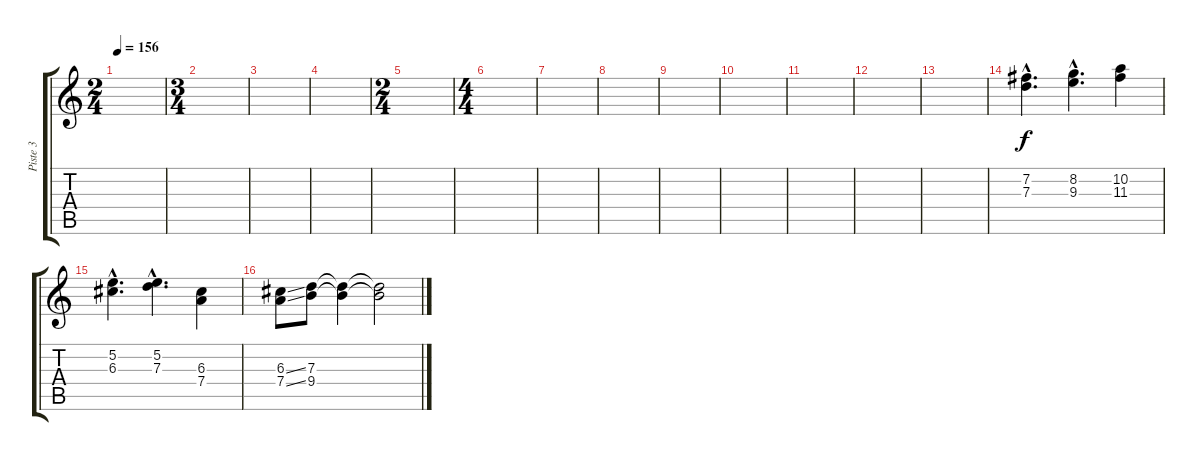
\track ("Piste 3" "Piste 3") {instrument overdrivenguitar}
\staff {score tabs}
\tuning (E4 B3 G3 D3 A2 E2) {hide}
\ts (2 4)
\tempo 156
\clef g2
\ks c
|
\ts (3 4)
|
|
|
\ts (2 4)
|
\ts (4 4)
|
|
|
|
|
|
|
|
(7.2{hac} 7.3{hac}).4{d} (8.2{hac} 9.3{hac}).4{d} (10.2 11.3).4 |
(5.2{hac} 6.3{hac}).4{d} (5.2{hac} 7.3{hac}).4{d} (6.3 7.4).4 |
(6.3{ss} 7.4{ss}).8 (7.3 9.4).8 (7.3{t} 9.4{t}).4 (7.3{t} 9.4{t}).2
